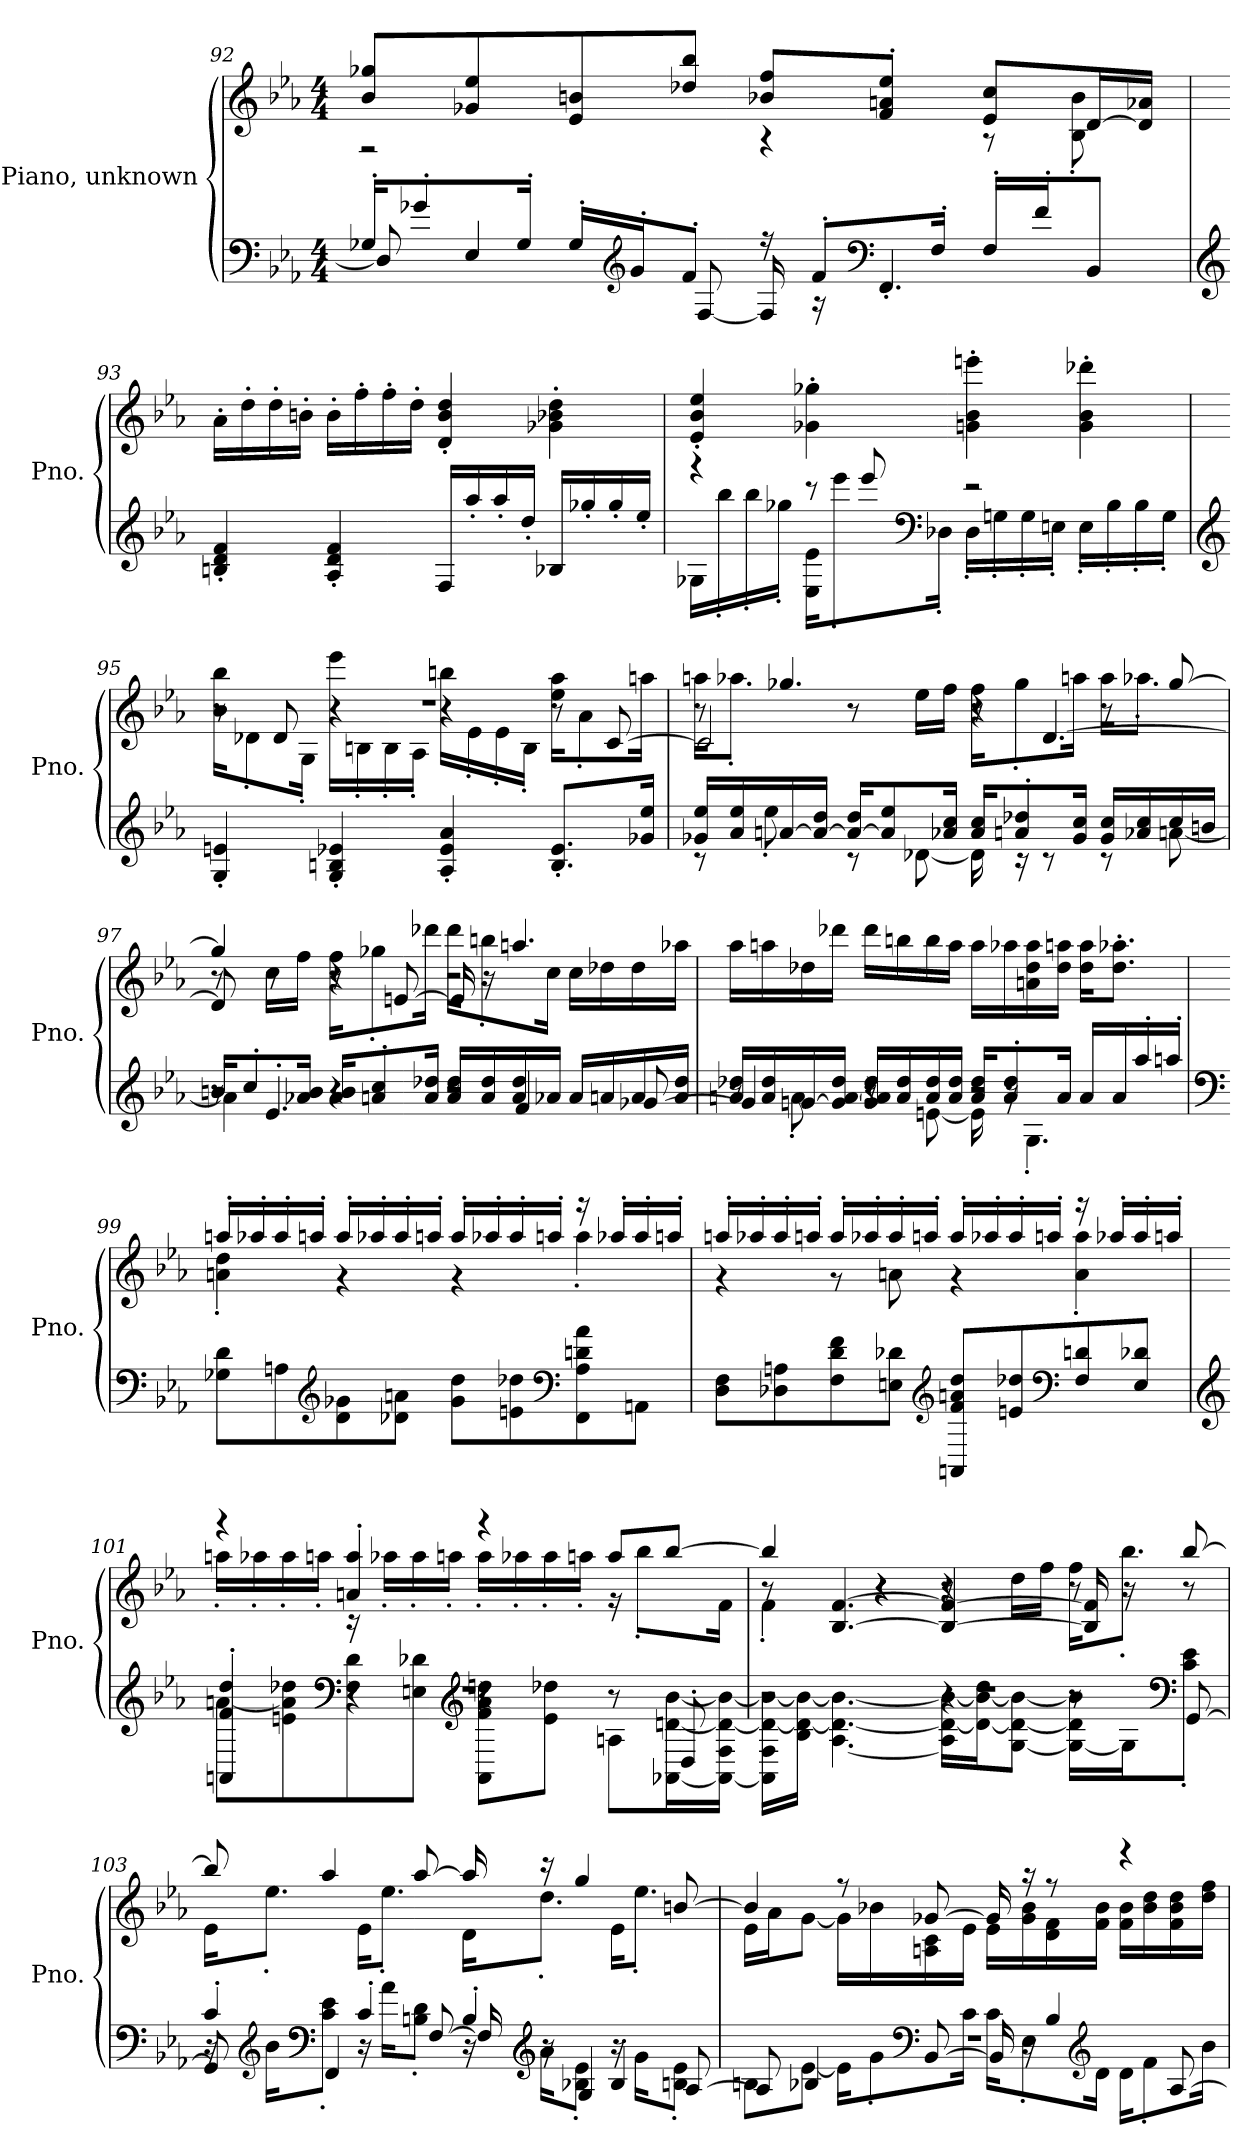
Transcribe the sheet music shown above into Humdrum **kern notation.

**kern	**kern
*part1	*part1
*staff2	*staff1
*I"Piano, unknown	*
*I'Pno.	*
!!LO:LB:g=z
*clefF4	*clefG2
*k[b-e-a-]	*k[b-e-a-]
*M4/4	*M4/4
=92	=92
*^	*^
16G-X'/KL	8D-/]	8b-/ 8gg-X/L	2r
8g-X'/	.	.	.
.	4E-/	8g-X/ 8ee-/	.
16G-'/Jk	.	.	.
16G-'/LL	.	8e-/ 8bn/	.
*clefG2	*	*	*
16g-'/J	.	.	.
8f'/J	[8F/	8dd-X/ 8bb-/J	.
16r	16F/]	8b-X/ 8ff/L	4r
8f'/L	16r	.	.
*clefF4	*	*	*
.	4.FF'/	8f/' 8an/' 8ee-/'J	.
16F'/Jk	.	.	.
16F'/LL	.	8e-/ 8cc/L	8r
16f'/J	.	.	.
8BB-/J	.	[16d/L	8B-\' 8b-\'
.	.	16d/] 16a-X/JJ	.
*v	*v	*	*
*	*v	*v
=93	=93
*clefG2	*
4Bn/' 4d/' 4f/'	16a-'\LL
.	16dd'\
.	16dd'\
.	16bn'\JJ
4A-/' 4d/' 4f/'	16b'\LL
.	16ff'\
.	16ff'\
.	16dd'\JJ
16F/LL	4d/' 4b/' 4dd/'
16aa-'/	.
16aa-'/	.
16dd'/JJ	.
16B-X/LL	4g-X\' 4b-X\' 4dd\'
16gg-X'/	.
16gg-'/	.
16ee-'/JJ	.
!!LO:LB:g=z
=94	=94
*^	*
4r	16G-X\LL	4e-/' 4b-/' 4ee-/'
.	16bb-'\	.
.	16bb-'\	.
.	16gg-X'\JJ	.
8r	16E-\ 16e-\KL	4g-X\' 4gg-X\'
.	8eee-'\	.
8eee-/	.	.
*clefF4	*	*
.	16D-X'\Jk	.
2r	16D-'\LL	4gn\' 4b-\' 4eeen\'
.	16Gn'\	.
.	16G'\	.
.	16En'\JJ	.
.	16E'\LL	4g\' 4b-\' 4ddd-X\'
.	16B-'\	.
.	16B-'\	.
.	16G'\JJ	.
*v	*v	*
!!LO:LB:g=z
=95	=95
*clefG2	*
*	*^
*	*	*^
4G/' 4en/'	1r	16b-\ 16bb-\KL	8r
.	.	8d-X'\	.
.	.	.	8d-/
.	.	16G'\Jk	.
4G/' 4Bn/' 4e-X/'	.	16eee-\LL	4r
.	.	16Bn'\	.
.	.	16B'\	.
.	.	16A-'\JJ	.
4A-/' 4e-/' 4a-/'	.	16bbn\LL	4r
.	.	16e-'\	.
.	.	16e-'\	.
.	.	16B'\JJ	.
8.B/' 8.e-/'L	.	16ee-\ 16aa-\KL	8r
.	.	8a-'\	.
.	.	.	[8c/
16g-X/ 16ee-/Jk	.	16aan\Jk	.
!!LO:LB:g=z	!!	!!
=96	=96	=96	=96
*^	*	*	*
16g-X/ 16ee-/LL	8r	8r	16aan\KL	2c/]
16a-/ 16ee-/	.	.	8.aa-X'\J	.
[16an/	8ee-'\	4.gg-X/	.	.
16a/_ 16dd/JJ	.	.	.	.
16a/_ 16dd/KL	8r	.	8r	.
8a/] 8ee-/	.	.	.	.
.	[8d-X\	.	16ee-\LL	.
16a-X/ 16cc/Jk	.	.	16ff\JJ	.
16a-/ 16cc/KL	16d-\]	4r	16ff\KL	8r
8an/' 8dd-X/'	16r	.	8gg-'\	.
.	8r	.	.	[4.d/
16g-/ 16cc/Jk	.	.	16aan\Jk	.
16g-/ 16cc/LL	8r	8r	16aa\KL	.
16a-X/ 16cc/	.	.	8.aa-X'\J	.
16cc/	[8an\	[8gg-/	.	.
16bn/JJ	.	.	.	.
!!LO:LB:g=z	!!	!!
=97	=97	=97	=97	=97
*	*^	*	*	*
16bn/KL	4a\]	8r	4gg-/]	8r	8d/]
8cc'/	.	.	.	.	.
.	.	4.e-'/	.	16cc\LL	8r
16a-X/ 16b/Jk	.	.	.	16ff\JJ	.
16a-/ 16b/KL	4r	.	4r	16ff\KL	8r
8an/' 8cc/'	.	.	.	8gg-X'\	.
.	.	.	.	.	[8en/
16a/ 16dd-X/Jk	.	.	.	16ddd-X\Jk	.
16a/ 16dd-/LL	2r	8r	2r	16ddd-\KL	16e/]
16a/ 16dd-/	.	.	.	8bbn'\	16r
16a/ 16dd-/	.	4f/	.	.	4.aan/
16a-X/JJ	.	.	.	16cc\Jk	.
16a-/LL	.	.	.	16cc\LL	.
16an/	.	.	.	16dd-X\	.
16a/	.	[8g-X/	.	16dd-\	.
16a/ 16dd-/JJ	.	.	.	16aa-X\JJ	.
*	*	*	*v	*v	*v
!!LO:PB:g=z
=98	=98	=98	=98
16an/ 16dd-X/LL	8r	4g-/]	16aa-\LL
16a/ 16dd-/	.	.	16aan\
[16gn/	8a'\	.	16dd-X\
16g/_ 16a/ 16dd-/JJ	.	.	16ddd-X\JJ
16g/] 16a/ 16dd-/LL	8r	4r	16ddd-\LL
16a/ 16dd-/	.	.	16bbn\
16a/ 16dd-/	[8en\	.	16bb\
16a/ 16dd-/JJ	.	.	16aa\JJ
16a/ 16dd-/KL	16e\]	2r	16aa\LL
8a/' 8dd-/'	16r	.	16aa-X\
.	4.G'\	.	16an\ 16dd-\ 16aa-\
16a/Jk	.	.	16dd-\ 16aan\JJ
16a/LL	.	.	16dd-\ 16aa\KL
16a/	.	.	8.dd-\' 8.aa-X\'J
16aa-'/	.	.	.
16aan'/JJ	.	.	.
*v	*v	*v	*
!!LO:LB:g=z
=99	=99
*clefF4	*
*	*^
8G-X\ 8d\L	16aan'/LL	4an\' 4dd\'
.	16aa-X'/	.
8An\	16aa-'/	.
.	16aan'/JJ	.
*clefG2	*	*
8d\ 8g-X\	16aa'/LL	4r
.	16aa-X'/	.
8d-X\ 8an\J	16aa-'/	.
.	16aan'/JJ	.
8g-\ 8dd\L	16aa'/LL	4r
.	16aa-X'/	.
8en\ 8dd-X\	16aa-'/	.
.	16aan'/JJ	.
*clefF4	*	*
8FF\ 8A\ 8dn\ 8a\	16r	4aa'\
.	16aa-X'/LL	.
8AAn\J	16aa-'/	.
.	16aan'/JJ	.
!!LO:LB:g=z	!!
=100	=100	=100
8D\ 8F\L	16aan'/LL	4r
.	16aa-X'/	.
8D-X\ 8An\	16aa-'/	.
.	16aan'/JJ	.
8F\ 8d\ 8f\	16aa'/LL	8r
.	16aa-X'/	.
8En\ 8d-X\J	16aa-'/	8an\
.	16aan'/JJ	.
*clefG2	*	*
8AAn/ 8f/ 8an/ 8dd/L	16aa'/LL	4r
.	16aa-X'/	.
8en/ 8dd-X/	16aa-'/	.
.	16aan'/JJ	.
*clefF4	*	*
8F/ 8dn/	16r	4a\' 4aa\'
.	16aa-X'/LL	.
8E/ 8d-X/J	16aa-'/	.
.	16aan'/JJ	.
!!LO:LB:g=z	!!
=101	=101	=101
*clefG2	*	*
*^	*	*
*	*^	*	*
1r	[8an\L	4AAn/' 4f/' 4dd/'	4r	16aan'\LL
.	.	.	.	16aa-X'\
.	8en\ 8a\] 8dd-X\	.	.	16aa-'\
.	.	.	.	16aan'\JJ
*clefF4	*	*	*	*
.	8F\ 8d\	4r	4an/' 4aa/'	16r
.	.	.	.	16aa-X'\LL
.	8En\ 8d-X\J	.	.	16aa-'\
.	.	.	.	16aan'\JJ
*clefG2	*	*	*	*
.	8AA\ 8f\ 8a\ 8ddn\L	4r	4r	16aa'\LL
.	.	.	.	16aa-X'\
.	8e\ 8dd-X\J	.	.	16aa-'\
.	.	.	.	16aan'\JJ
.	8An\L	8r	8aa/L	16r
.	.	.	.	8bb-'\L
.	[16AA-X\ [16dn\ [16b-\L	8D'/	[8bb-/J	.
.	16AA-\_ 16F\ 16d\_ 16b-\_JJ	.	.	16f\Jk
!!LO:LB:g=z
=102	=102	=102	=102	=102
*	*	*	*	*^
1r	16AA-\] 16F\ 16d\_ 16b-\_LL	2r	4bb-/]	4f'\	8r
.	16B-\ 16d\_ 16b-\_JJ	.	.	.	.
.	[4.A-\ 4.d\_ 4.b-\_	.	.	.	[4.B-/ [4.f/
.	.	.	4r	4r	.
.	16A-\] 16d\_ 16b-\_LL	4r	4r	8r	4B-/_ 4f/_
.	16d\_ 16b-\_ 16dd\J	.	.	.	.
.	[8G\ 8d\_ 8b-\_J	.	.	16dd\LL	.
.	.	.	.	16ff\JJ	.
.	16G\_ 16d\] 16b-\]LL	8r	8r	16ff\KL	16B-/] 16f/]
.	16G\J]	.	.	8.bb-'\J	16r
*clefF4	*	*	*	*	*
.	8c\' 8e-\'J	[8GG/	[8bb-/	.	8r
*	*	*	*	*v	*v
=103	=103	=103	=103	=103
4c'/	16r	8GG/]	8bb-/]	16e-\KL
*clefG2	*	*	*	*
.	16b-\KL	.	.	8.ee-'\J
*clefF4	*	*	*	*
.	8c\' 8e-\'J	4FF/	4aa-/	.
4c'/	16r	.	.	16e-\KL
.	16a-\KL	.	.	8.ee-'\J
.	8Bn\' 8d\'J	[8F/	[8aa-/	.
4B'/	16r	16F/]	16aa-/]	16d\KL
*clefG2	*	*	*	*
.	16a-\KL	16r	16r	8.dd'\J
.	8B-X\' 8e-\'J	4G/	4gg/	.
4B-'/	16r	.	.	16e-\KL
.	16g\KL	.	.	8.ee-'\J
.	8Bn\' 8e-\'J	[8A-/	[8bn/	.
!!LO:LB:g=z	!!
=104	=104	=104	=104	=104
1r	8Bn\L	8A-/]	4b/]	16e-\LL
.	.	.	.	16a-\J
.	[8e-\J	4B-X/	.	[8g\J
.	16e-\KL]	.	8r	16g\LL]
.	8g'\	.	.	16b-X\
*clefF4	*	*	*	*
.	.	[8BB-/	[8g-X/	16An\ 16c\
.	16c\Jk	.	.	16e-\JJ
.	16c\KL	16BB-/]	16g-/]	16e-\LL
.	8E-'\	16r	16r	16g-\ 16b-\
.	.	4B-/	8r	16d\ 16f\
*clefG2	*	*	*	*
.	16d\Jk	.	.	16f\ 16b-\JJ
.	16d\KL	.	4r	16f\ 16b-\LL
.	8f'\	.	.	16b-\ 16dd\
.	.	[8A-/	.	16f\ 16b-\ 16dd\
.	16b-\Jk	.	.	16dd\ 16ff\JJ
*v	*v	*v	*	*
*	*v	*v
=	=
*-	*-
